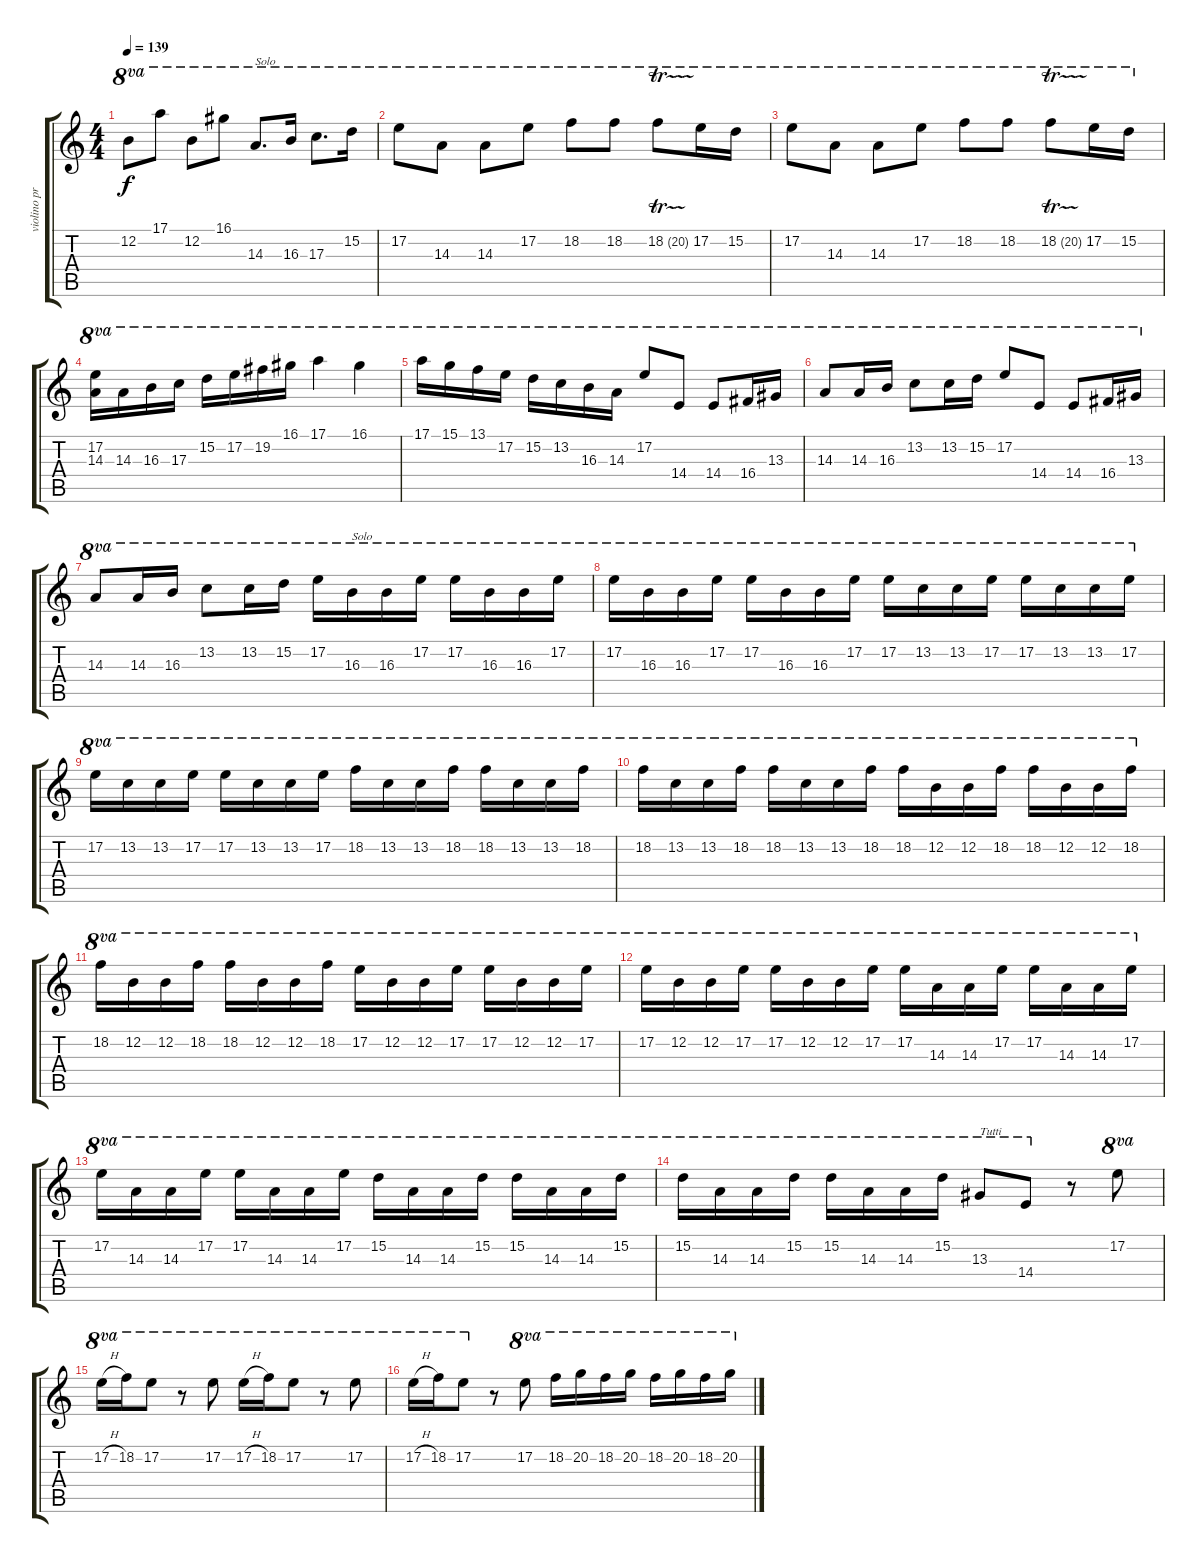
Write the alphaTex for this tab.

\track ("violino principale" "violino pr") {instrument overdrivenguitar}
\staff {score tabs}
\tuning (E4 B3 G3 D3 A2 E2) {hide}
\ts (4 4)
\tempo 139
\clef g2
\ks aminor
12.2.8{ot 8va dy f} 17.1.8{ot 8va} 12.2.8{ot 8va} 16.1.8{ot 8va} 14.3.8{d ot 8va txt "Solo"} 16.3.16{ot 8va} 17.3.8{d ot 8va} 15.2.16{ot 8va} |
17.2.8{ot 8va} 14.3.8{ot 8va} 14.3.8{ot 8va} 17.2.8{ot 8va} 18.2.8{ot 8va} 18.2.8{ot 8va} 18.2{tr (20 64)}.8{ot 8va} 17.2.16{ot 8va} 15.2.16{ot 8va} |
17.2.8{ot 8va} 14.3.8{ot 8va} 14.3.8{ot 8va} 17.2.8{ot 8va} 18.2.8{ot 8va} 18.2.8{ot 8va} 18.2{tr (20 64)}.8{ot 8va} 17.2.16{ot 8va} 15.2.16{ot 8va} |
(17.2 14.3).16{ot 8va} 14.3.16{ot 8va} 16.3.16{ot 8va} 17.3.16{ot 8va} 15.2.16{ot 8va} 17.2.16{ot 8va} 19.2.16{ot 8va} 16.1.16{ot 8va} 17.1.4{ot 8va} 16.1.4{ot 8va} |
17.1.16{ot 8va} 15.1.16{ot 8va} 13.1.16{ot 8va} 17.2.16{ot 8va} 15.2.16{ot 8va} 13.2.16{ot 8va} 16.3.16{ot 8va} 14.3.16{ot 8va} 17.2.8{ot 8va} 14.4.8{ot 8va} 14.4.8{ot 8va} 16.4.16{ot 8va} 13.3.16{ot 8va} |
14.3.8{ot 8va} 14.3.16{ot 8va} 16.3.16{ot 8va} 13.2.8{ot 8va} 13.2.16{ot 8va} 15.2.16{ot 8va} 17.2.8{ot 8va} 14.4.8{ot 8va} 14.4.8{ot 8va} 16.4.16{ot 8va} 13.3.16{ot 8va} |
14.3.8{ot 8va} 14.3.16{ot 8va} 16.3.16{ot 8va} 13.2.8{ot 8va} 13.2.16{ot 8va} 15.2.16{ot 8va} 17.2.16{ot 8va} 16.3.16{ot 8va txt "Solo"} 16.3.16{ot 8va} 17.2.16{ot 8va} 17.2.16{ot 8va} 16.3.16{ot 8va} 16.3.16{ot 8va} 17.2.16{ot 8va} |
17.2.16{ot 8va} 16.3.16{ot 8va} 16.3.16{ot 8va} 17.2.16{ot 8va} 17.2.16{ot 8va} 16.3.16{ot 8va} 16.3.16{ot 8va} 17.2.16{ot 8va} 17.2.16{ot 8va} 13.2.16{ot 8va} 13.2.16{ot 8va} 17.2.16{ot 8va} 17.2.16{ot 8va} 13.2.16{ot 8va} 13.2.16{ot 8va} 17.2.16{ot 8va} |
17.2.16{ot 8va} 13.2.16{ot 8va} 13.2.16{ot 8va} 17.2.16{ot 8va} 17.2.16{ot 8va} 13.2.16{ot 8va} 13.2.16{ot 8va} 17.2.16{ot 8va} 18.2.16{ot 8va} 13.2.16{ot 8va} 13.2.16{ot 8va} 18.2.16{ot 8va} 18.2.16{ot 8va} 13.2.16{ot 8va} 13.2.16{ot 8va} 18.2.16{ot 8va} |
18.2.16{ot 8va} 13.2.16{ot 8va} 13.2.16{ot 8va} 18.2.16{ot 8va} 18.2.16{ot 8va} 13.2.16{ot 8va} 13.2.16{ot 8va} 18.2.16{ot 8va} 18.2.16{ot 8va} 12.2.16{ot 8va} 12.2.16{ot 8va} 18.2.16{ot 8va} 18.2.16{ot 8va} 12.2.16{ot 8va} 12.2.16{ot 8va} 18.2.16{ot 8va} |
18.2.16{ot 8va} 12.2.16{ot 8va} 12.2.16{ot 8va} 18.2.16{ot 8va} 18.2.16{ot 8va} 12.2.16{ot 8va} 12.2.16{ot 8va} 18.2.16{ot 8va} 17.2.16{ot 8va} 12.2.16{ot 8va} 12.2.16{ot 8va} 17.2.16{ot 8va} 17.2.16{ot 8va} 12.2.16{ot 8va} 12.2.16{ot 8va} 17.2.16{ot 8va} |
17.2.16{ot 8va} 12.2.16{ot 8va} 12.2.16{ot 8va} 17.2.16{ot 8va} 17.2.16{ot 8va} 12.2.16{ot 8va} 12.2.16{ot 8va} 17.2.16{ot 8va} 17.2.16{ot 8va} 14.3.16{ot 8va} 14.3.16{ot 8va} 17.2.16{ot 8va} 17.2.16{ot 8va} 14.3.16{ot 8va} 14.3.16{ot 8va} 17.2.16{ot 8va} |
17.2.16{ot 8va} 14.3.16{ot 8va} 14.3.16{ot 8va} 17.2.16{ot 8va} 17.2.16{ot 8va} 14.3.16{ot 8va} 14.3.16{ot 8va} 17.2.16{ot 8va} 15.2.16{ot 8va} 14.3.16{ot 8va} 14.3.16{ot 8va} 15.2.16{ot 8va} 15.2.16{ot 8va} 14.3.16{ot 8va} 14.3.16{ot 8va} 15.2.16{ot 8va} |
15.2.16{ot 8va} 14.3.16{ot 8va} 14.3.16{ot 8va} 15.2.16{ot 8va} 15.2.16{ot 8va} 14.3.16{ot 8va} 14.3.16{ot 8va} 15.2.16{ot 8va} 13.3.8{ot 8va txt "Tutti"} 14.4.8{ot 8va} r.8 17.2.8{ot 8va} |
17.2{h}.16{ot 8va} 18.2.16{ot 8va} 17.2.8{ot 8va} r.8{ot 8va} 17.2.8{ot 8va} 17.2{h}.16{ot 8va} 18.2.16{ot 8va} 17.2.8{ot 8va} r.8{ot 8va} 17.2.8{ot 8va} |
17.2{h}.16{ot 8va} 18.2.16{ot 8va} 17.2.8{ot 8va} r.8 17.2.8{ot 8va} 18.2.16{ot 8va} 20.2.16{ot 8va} 18.2.16{ot 8va} 20.2.16{ot 8va} 18.2.16{ot 8va} 20.2.16{ot 8va} 18.2.16{ot 8va} 20.2.16{ot 8va}
